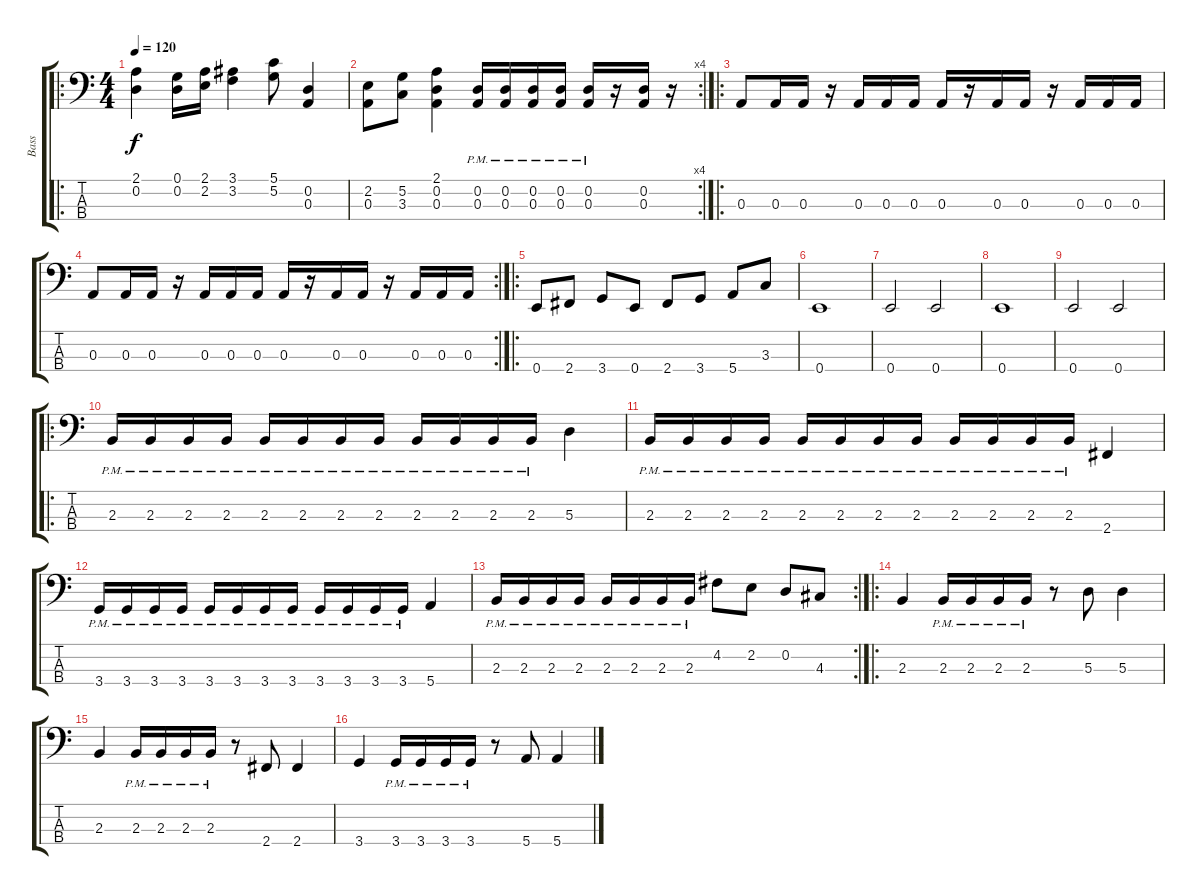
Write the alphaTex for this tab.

\track ("Bass" "Bass") {instrument electricbassfinger}
\staff {score tabs}
\tuning (G2 D2 A1 E1) {hide}
\ro
\ts (4 4)
\tempo 120
\clef f4
\ks c
(2.1 0.2).4{dy f instrument electricbassfinger} (0.1 0.2).16 (2.1 2.2).16 (3.1 3.2).4 (5.1 5.2).8 (0.2 0.3).4 |
\rc 4
(2.2 0.3).8 (5.2 3.3).8 (2.1 0.2 0.3).4 (0.2{pm} 0.3{pm}).16 (0.2{pm} 0.3{pm}).16 (0.2{pm} 0.3{pm}).16 (0.2{pm} 0.3{pm}).16 (0.2{pm} 0.3{pm}).16 r.16 (0.2 0.3).16 r.16 |
\ro
0.3.8 0.3.16 0.3.16 r.16 0.3.16 0.3.16 0.3.16 0.3.16 r.16 0.3.16 0.3.16 r.16 0.3.16 0.3.16 0.3.16 |
\rc 2
0.3.8 0.3.16 0.3.16 r.16 0.3.16 0.3.16 0.3.16 0.3.16 r.16 0.3.16 0.3.16 r.16 0.3.16 0.3.16 0.3.16 |
\ro
0.4.8 2.4.8 3.4.8 0.4.8 2.4.8 3.4.8 5.4.8 3.3.8 |
0.4.1 |
0.4.2 0.4.2 |
0.4.1 |
0.4.2 0.4.2 |
\ro
2.3{pm}.16 2.3{pm}.16 2.3{pm}.16 2.3{pm}.16 2.3{pm}.16 2.3{pm}.16 2.3{pm}.16 2.3{pm}.16 2.3{pm}.16 2.3{pm}.16 2.3{pm}.16 2.3{pm}.16 5.3.4 |
2.3{pm}.16 2.3{pm}.16 2.3{pm}.16 2.3{pm}.16 2.3{pm}.16 2.3{pm}.16 2.3{pm}.16 2.3{pm}.16 2.3{pm}.16 2.3{pm}.16 2.3{pm}.16 2.3{pm}.16 2.4.4 |
3.4{pm}.16 3.4{pm}.16 3.4{pm}.16 3.4{pm}.16 3.4{pm}.16 3.4{pm}.16 3.4{pm}.16 3.4{pm}.16 3.4{pm}.16 3.4{pm}.16 3.4{pm}.16 3.4{pm}.16 5.4.4 |
\rc 2
2.3{pm}.16 2.3{pm}.16 2.3{pm}.16 2.3{pm}.16 2.3{pm}.16 2.3{pm}.16 2.3{pm}.16 2.3{pm}.16 4.2.8 2.2.8 0.2.8 4.3.8 |
\ro
2.3.4 2.3{pm}.16 2.3{pm}.16 2.3{pm}.16 2.3{pm}.16 r.8 5.3.8 5.3.4 |
2.3.4 2.3{pm}.16 2.3{pm}.16 2.3{pm}.16 2.3{pm}.16 r.8 2.4.8 2.4.4 |
3.4.4 3.4{pm}.16 3.4{pm}.16 3.4{pm}.16 3.4{pm}.16 r.8 5.4.8 5.4.4
